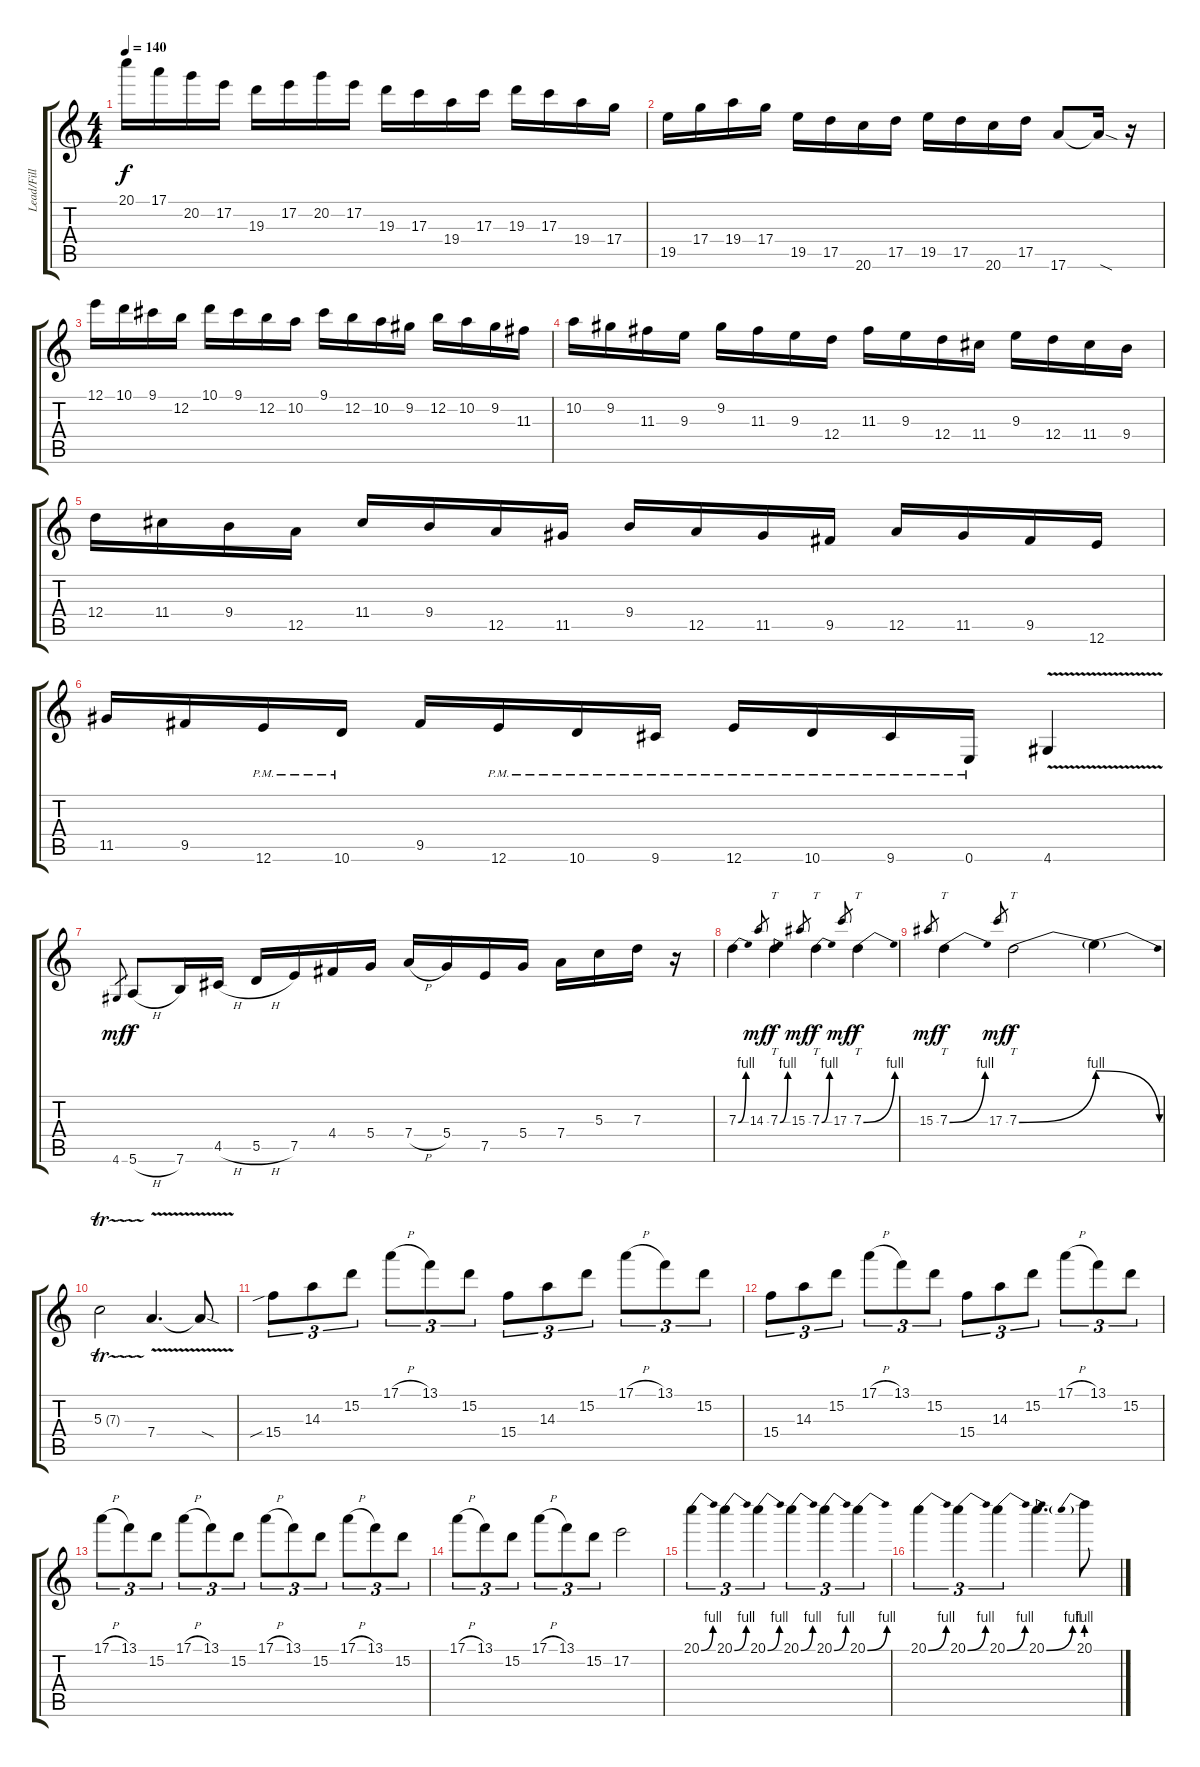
\track ("Lead/Fill" "Lead/Fill") {instrument distortionguitar}
\staff {score tabs}
\tuning (E4 B3 G3 D3 A2 E2) {hide}
\ts (4 4)
\tempo 140
\clef g2
\ks c
20.1.16{dy f} 17.1.16 20.2.16 17.2.16 19.3.16 17.2.16 20.2.16 17.2.16 19.3.16 17.3.16 19.4.16 17.3.16 19.3.16 17.3.16 19.4.16 17.4.16 |
19.5.16 17.4.16 19.4.16 17.4.16 19.5.16 17.5.16 20.6.16 17.5.16 19.5.16 17.5.16 20.6.16 17.5.16 17.6.8 17.6{sod t}.16 r.16 |
12.1.16 10.1.16 9.1.16 12.2.16 10.1.16 9.1.16 12.2.16 10.2.16 9.1.16 12.2.16 10.2.16 9.2.16 12.2.16 10.2.16 9.2.16 11.3.16 |
10.2.16 9.2.16 11.3.16 9.3.16 9.2.16 11.3.16 9.3.16 12.4.16 11.3.16 9.3.16 12.4.16 11.4.16 9.3.16 12.4.16 11.4.16 9.4.16 |
12.4.16 11.4.16 9.4.16 12.5.16 11.4.16 9.4.16 12.5.16 11.5.16 9.4.16 12.5.16 11.5.16 9.5.16 12.5.16 11.5.16 9.5.16 12.6.16 |
11.5.16 9.5.16 12.6{pm}.16 10.6{pm}.16 9.5.16 12.6{pm}.16 10.6{pm}.16 9.6{pm}.16 12.6{pm}.16 10.6{pm}.16 9.6{pm}.16 0.6{pm}.16 4.6{v}.4 |
4.6.8{gr dy mf} 5.6{h}.8{dy f} 7.6.16 4.5{h}.16 5.5{h}.16 7.5.16 4.4.16 5.4.16 7.4{h}.16 5.4.16 7.5.16 5.4.16 7.4.16 5.3.16 7.3.16 r.16 |
7.3{be (bend 0 0 60 4)}.4 14.3.8{gr dy mf} 7.3{be (bend 0 0 60 4)}.4{tt dy f} 15.3.8{gr dy mf} 7.3{be (bend 0 0 60 4)}.4{tt dy f} 17.3.8{gr dy mf} 7.3{be (bend 0 0 60 4)}.4{tt dy f} |
15.3.8{gr dy mf} 7.3{be (bend 0 0 60 4)}.4{tt dy f} 17.3.8{gr dy mf} 7.3{be (bend 0 0 60 4)}.2{tt dy f} 7.3{be (release 0 4 60 0) t}.4 |
5.3{tr (7 32)}.2 7.4{v}.4{d} 7.4{sod t}.8 |
15.4{sib}.8{tu (3 2)} 14.3.8{tu (3 2)} 15.2.8{tu (3 2)} 17.1{h}.8{tu (3 2)} 13.1.8{tu (3 2)} 15.2.8{tu (3 2)} 15.4.8{tu (3 2)} 14.3.8{tu (3 2)} 15.2.8{tu (3 2)} 17.1{h}.8{tu (3 2)} 13.1.8{tu (3 2)} 15.2.8{tu (3 2)} |
15.4.8{tu (3 2)} 14.3.8{tu (3 2)} 15.2.8{tu (3 2)} 17.1{h}.8{tu (3 2)} 13.1.8{tu (3 2)} 15.2.8{tu (3 2)} 15.4.8{tu (3 2)} 14.3.8{tu (3 2)} 15.2.8{tu (3 2)} 17.1{h}.8{tu (3 2)} 13.1.8{tu (3 2)} 15.2.8{tu (3 2)} |
17.1{h}.8{tu (3 2)} 13.1.8{tu (3 2)} 15.2.8{tu (3 2)} 17.1{h}.8{tu (3 2)} 13.1.8{tu (3 2)} 15.2.8{tu (3 2)} 17.1{h}.8{tu (3 2)} 13.1.8{tu (3 2)} 15.2.8{tu (3 2)} 17.1{h}.8{tu (3 2)} 13.1.8{tu (3 2)} 15.2.8{tu (3 2)} |
17.1{h}.8{tu (3 2)} 13.1.8{tu (3 2)} 15.2.8{tu (3 2)} 17.1{h}.8{tu (3 2)} 13.1.8{tu (3 2)} 15.2.8{tu (3 2)} 17.2.2 |
20.1{be (bend 0 0 60 4)}.4{tu (3 2)} 20.1{be (bend 0 0 60 4)}.4{tu (3 2)} 20.1{be (bend 0 0 60 4)}.4{tu (3 2)} 20.1{be (bend 0 0 60 4)}.4{tu (3 2)} 20.1{be (bend 0 0 60 4)}.4{tu (3 2)} 20.1{be (bend 0 0 60 4)}.4{tu (3 2)} |
20.1{be (bend 0 0 60 4)}.4{tu (3 2)} 20.1{be (bend 0 0 60 4)}.4{tu (3 2)} 20.1{be (bend 0 0 60 4)}.4{tu (3 2)} 20.1{be (bend 0 0 60 4)}.4{d} 20.1{be (prebend 0 4 60 4)}.8
